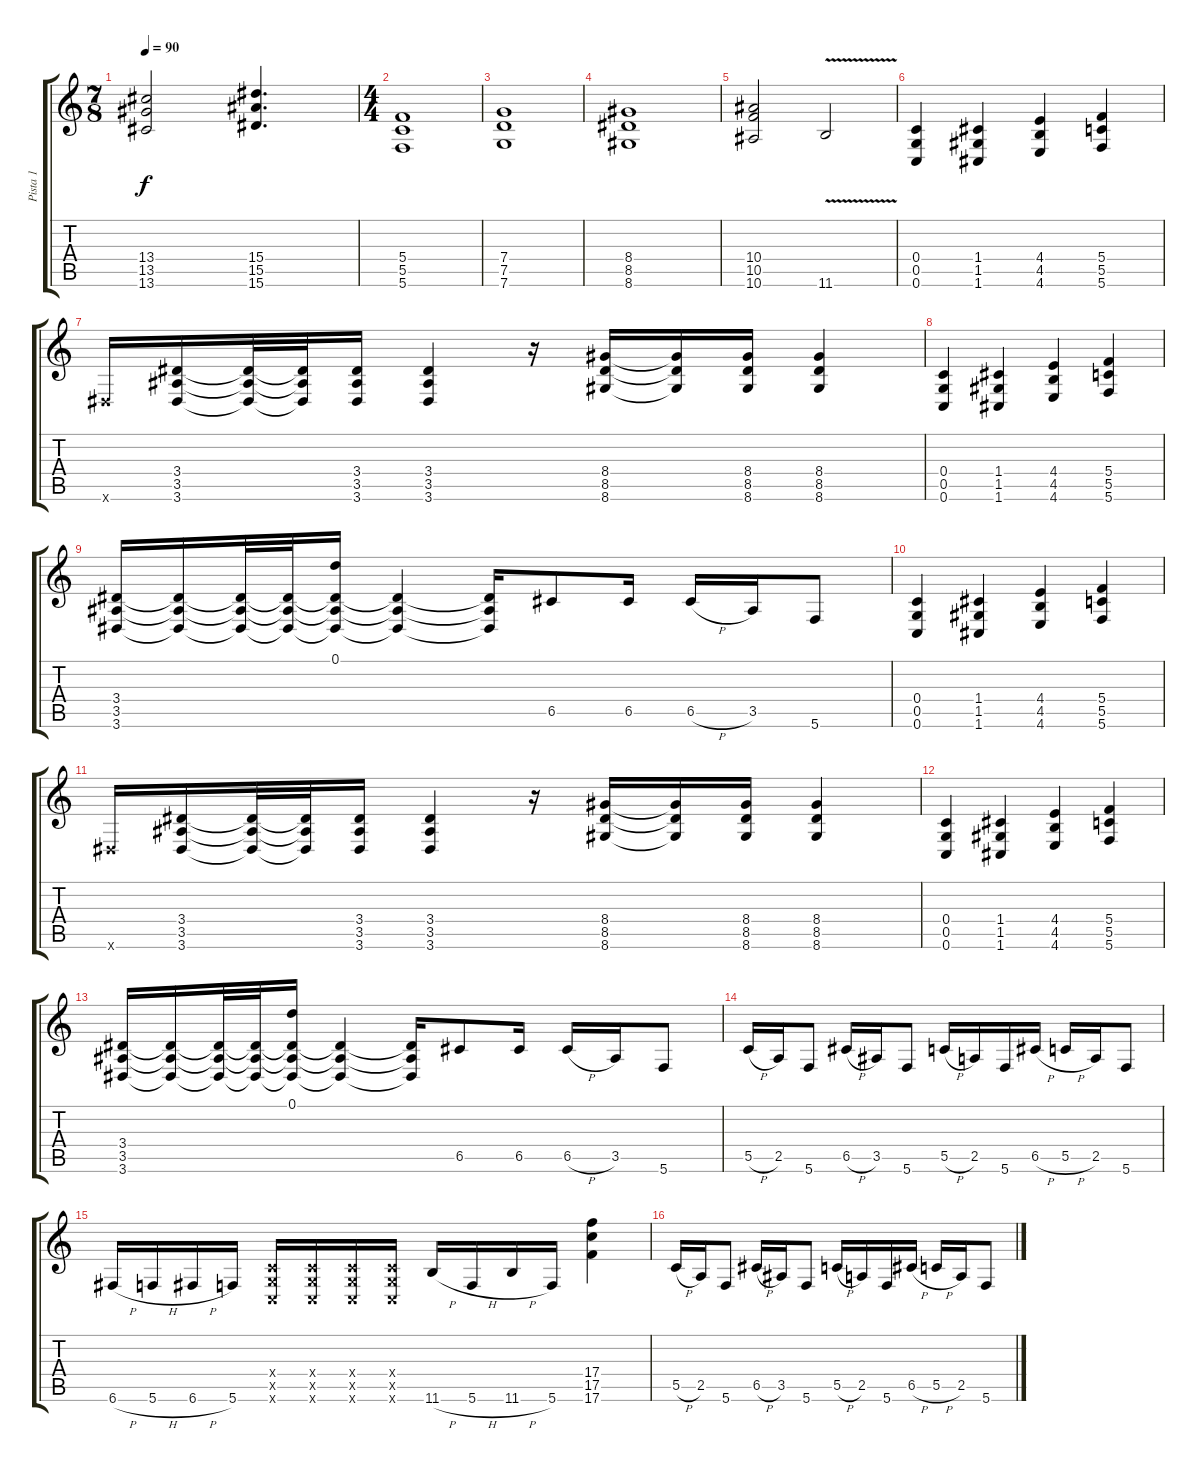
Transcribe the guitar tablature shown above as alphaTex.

\track ("Pista 1" "Pista 1") {instrument distortionguitar}
\staff {score tabs}
\tuning (D4 A3 F3 C3 G2 C2) {hide}
\ts (7 8)
\tempo 90
\clef g2
\ks c
(13.4 13.5 13.6).2{dy f} (15.4 15.5 15.6).4{d} |
\ts (4 4)
(5.4 5.5 5.6).1 |
(7.4 7.5 7.6).1 |
(8.4 8.5 8.6).1 |
(10.4 10.5 10.6).2 11.6{v}.2 |
(0.4 0.5 0.6).4 (1.4 1.5 1.6).4 (4.4 4.5 4.6).4 (5.4 5.5 5.6).4 |
3.6{x}.16 (3.4 3.5 3.6).16 (3.4{t} 3.5{t} 3.6{t}).32 (3.4{t} 3.5{t} 3.6{t}).32 (3.4 3.5 3.6).16 (3.4 3.5 3.6).4 r.16 (8.4 8.5 8.6).16 (8.4{t} 8.5{t} 8.6{t}).16 (8.4 8.5 8.6).16 (8.4 8.5 8.6).4 |
(0.4 0.5 0.6).4 (1.4 1.5 1.6).4 (4.4 4.5 4.6).4 (5.4 5.5 5.6).4 |
(3.4 3.5 3.6).16 (3.4{t} 3.5{t} 3.6{t}).16 (3.4{t} 3.5{t} 3.6{t}).32 (3.4{t} 3.5{t} 3.6{t}).32 (0.1 3.4{t} 3.5{t} 3.6{t}).16 (3.4{t} 3.5{t} 3.6{t}).4 (3.4{t} 3.5{t} 3.6{t}).16 6.5.8 6.5.16 6.5{h}.16 3.5.16 5.6.8 |
(0.4 0.5 0.6).4 (1.4 1.5 1.6).4 (4.4 4.5 4.6).4 (5.4 5.5 5.6).4 |
3.6{x}.16 (3.4 3.5 3.6).16 (3.4{t} 3.5{t} 3.6{t}).32 (3.4{t} 3.5{t} 3.6{t}).32 (3.4 3.5 3.6).16 (3.4 3.5 3.6).4 r.16 (8.4 8.5 8.6).16 (8.4{t} 8.5{t} 8.6{t}).16 (8.4 8.5 8.6).16 (8.4 8.5 8.6).4 |
(0.4 0.5 0.6).4 (1.4 1.5 1.6).4 (4.4 4.5 4.6).4 (5.4 5.5 5.6).4 |
(3.4 3.5 3.6).16 (3.4{t} 3.5{t} 3.6{t}).16 (3.4{t} 3.5{t} 3.6{t}).32 (3.4{t} 3.5{t} 3.6{t}).32 (0.1 3.4{t} 3.5{t} 3.6{t}).16 (3.4{t} 3.5{t} 3.6{t}).4 (3.4{t} 3.5{t} 3.6{t}).16 6.5.8 6.5.16 6.5{h}.16 3.5.16 5.6.8 |
5.5{h}.16 2.5.16 5.6.8 6.5{h}.16 3.5.16 5.6.8 5.5{h}.16 2.5.16 5.6.16 6.5{h}.16 5.5{h}.16 2.5.16 5.6.8 |
6.6{h}.16 5.6{h}.16 6.6{h}.16 5.6.16 (0.4{x} 0.5{x} 0.6{x}).16 (0.4{x} 0.5{x} 0.6{x}).16 (0.4{x} 0.5{x} 0.6{x}).16 (0.4{x} 0.5{x} 0.6{x}).16 11.6{h}.16 5.6{h}.16 11.6{h}.16 5.6.16 (17.4 17.5 17.6).4 |
5.5{h}.16 2.5.16 5.6.8 6.5{h}.16 3.5.16 5.6.8 5.5{h}.16 2.5.16 5.6.16 6.5{h}.16 5.5{h}.16 2.5.16 5.6.8
